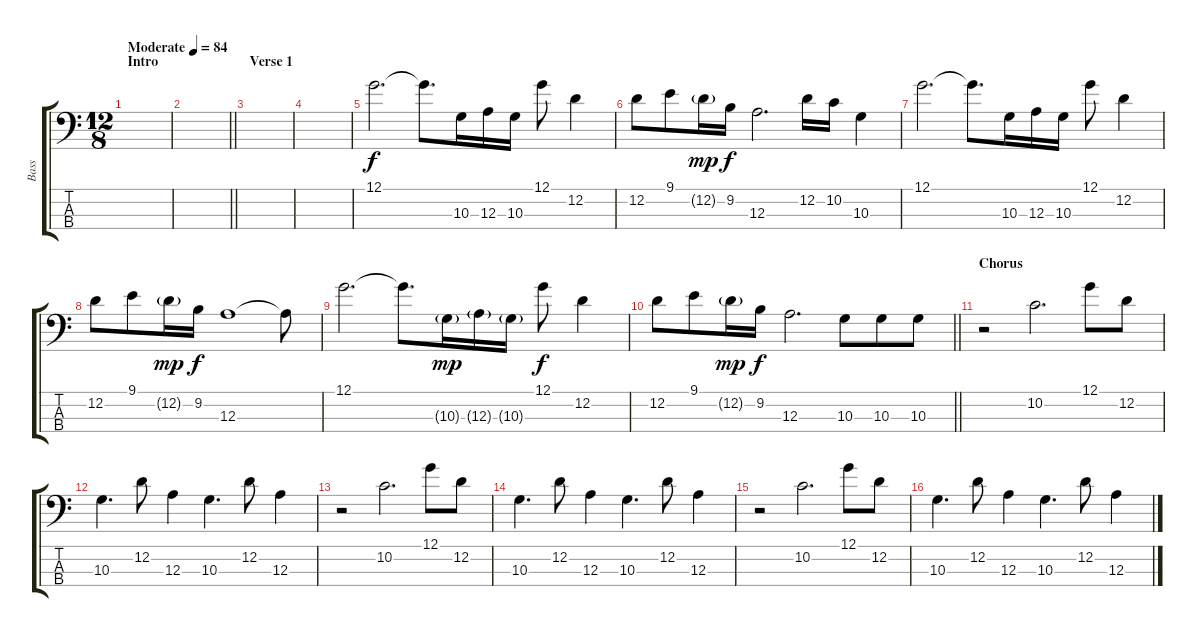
\track ("Bass" "Bass") {instrument electricbassfinger}
\staff {score tabs}
\tuning (G2 D2 A1 E1) {hide}
\ts (12 8)
\section ("" "Intro")
\tempo (84 "Moderate")
\clef f4
\ks c
|
\barLineRight lightlight
|
\section ("" "Verse 1")
|
|
12.1.2{d} 12.1{t}.8{d} 10.3.16 12.3.16 10.3.16 12.1.8 12.2.4 |
12.2.8 9.1.8 12.2{g}.16{dy mp} 9.2.16{dy f} 12.3.2{d} 12.2.16 10.2.16 10.3.4 |
12.1.2{d} 12.1{t}.8{d} 10.3.16 12.3.16 10.3.16 12.1.8 12.2.4 |
12.2.8 9.1.8 12.2{g}.16{dy mp} 9.2.16{dy f} 12.3.1 12.3{t}.8 |
12.1.2{d} 12.1{t}.8{d} 10.3{g}.16{dy mp} 12.3{g}.16 10.3{g}.16 12.1.8{dy f} 12.2.4 |
\barLineRight lightlight
12.2.8 9.1.8 12.2{g}.16{dy mp} 9.2.16{dy f} 12.3.2{d} 10.3.8 10.3.8 10.3.8 |
\section ("" "Chorus")
r.2 10.2.2{d} 12.1.8 12.2.8 |
10.3.4{d} 12.2.8 12.3.4 10.3.4{d} 12.2.8 12.3.4 |
r.2 10.2.2{d} 12.1.8 12.2.8 |
10.3.4{d} 12.2.8 12.3.4 10.3.4{d} 12.2.8 12.3.4 |
r.2 10.2.2{d} 12.1.8 12.2.8 |
10.3.4{d} 12.2.8 12.3.4 10.3.4{d} 12.2.8 12.3.4
